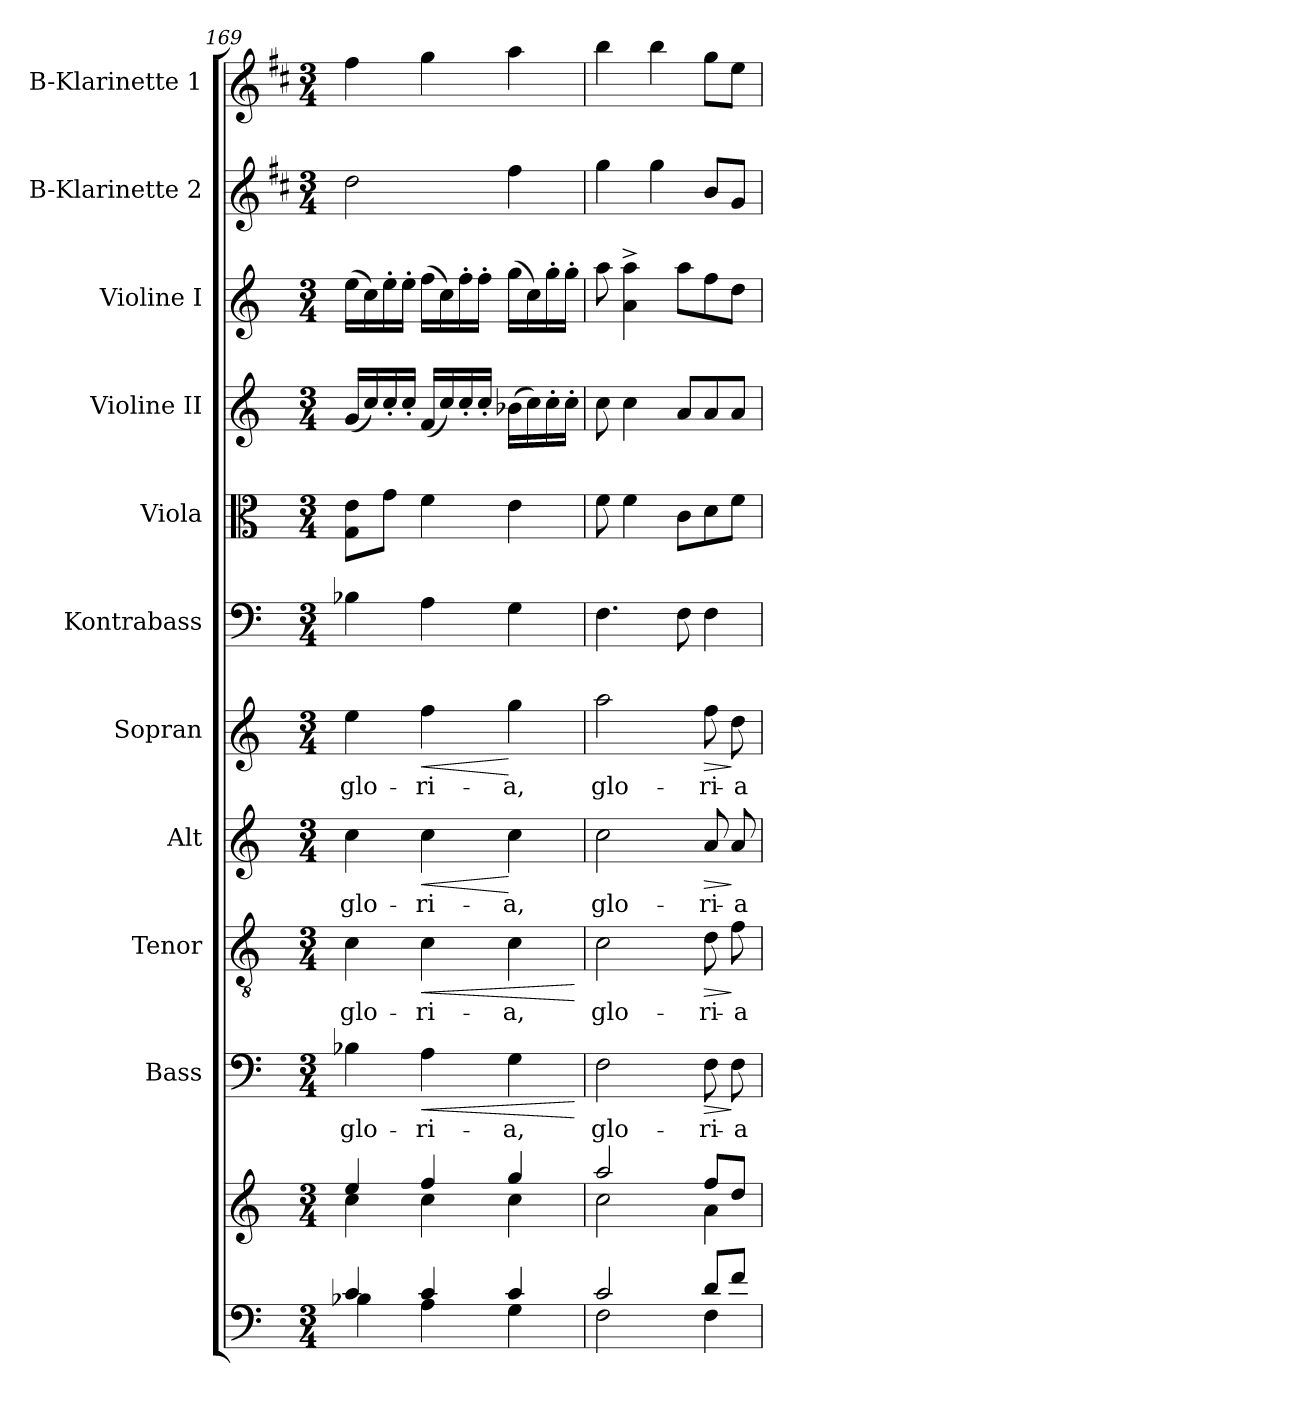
**kern	**kern	**kern	**text	**dynam	**kern	**text	**dynam	**kern	**text	**dynam	**kern	**text	**dynam	**kern	**kern	**kern	**kern	**kern	**kern
*part11	*part11	*part10	*part10	*part10	*part9	*part9	*part9	*part8	*part8	*part8	*part7	*part7	*part7	*part6	*part5	*part4	*part3	*part2	*part1
*staff12	*staff11	*staff10	*staff10	*staff10	*staff9	*staff9	*staff9	*staff8	*staff8	*staff8	*staff7	*staff7	*staff7	*staff6	*staff5	*staff4	*staff3	*staff2	*staff1
*	*	*I"Bass	*	*	*I"Tenor	*	*	*I"Alt	*	*	*I"Sopran	*	*	*I"Kontrabass	*I"Viola	*I"Violine II	*I"Violine I	*I"B-Klarinette 2	*I"B-Klarinette 1
*	*	*I'B.	*	*	*I'T.	*	*	*I'A.	*	*	*I'S.	*	*	*I'Kb.	*I'Vla.	*I'Vl. II	*I'Vl. I	*I'B Kl. 2	*I'B Kl. 1
*clefF4	*clefG2	*clefF4	*	*	*clefGv2	*	*	*clefG2	*	*	*clefG2	*	*	*clefF4	*clefC3	*clefG2	*clefG2	*clefG2	*clefG2
*	*	*	*	*	*	*	*	*	*	*	*	*	*	*ITrd7c12	*	*	*	*ITrd1c2	*ITrd1c2
*k[]	*k[]	*k[]	*	*	*k[]	*	*	*k[]	*	*	*k[]	*	*	*k[]	*k[]	*k[]	*k[]	*k[]	*k[]
*C:	*C:	*C:	*	*	*C:	*	*	*C:	*	*	*C:	*	*	*C:	*C:	*C:	*C:	*C:	*C:
*M3/4	*M3/4	*M3/4	*	*	*M3/4	*	*	*M3/4	*	*	*M3/4	*	*	*M3/4	*M3/4	*M3/4	*M3/4	*M3/4	*M3/4
=169	=169	=169	=169	=169	=169	=169	=169	=169	=169	=169	=169	=169	=169	=169	=169	=169	=169	=169	=169
*^	*^	*	*	*	*	*	*	*	*	*	*	*	*	*	*	*	*	*	*
!	!	!	!	!	!LO:LY:b	!	!	!LO:LY:b	!	!	!LO:LY:b	!	!	!LO:LY:b	!	!	!	!	!	!	!
4c/	4B-X\	4ee/	4cc\	4B-X\	glo-	.	4c\	glo-	.	4cc\	glo-	.	4ee\	glo-	.	4BB-X\	8G\ 8e\L	(<16g/LL	(>16ee\LL	2cc\	4ee\
.	.	.	.	.	.	.	.	.	.	.	.	.	.	.	.	.	.	16cc/)	16cc\)	.	.
.	.	.	.	.	.	.	.	.	.	.	.	.	.	.	.	.	8g\J	16cc'</	16ee'>\	.	.
.	.	.	.	.	.	.	.	.	.	.	.	.	.	.	.	.	.	16cc'</JJ	16ee'>\JJ	.	.
!	!	!	!	!	!LO:LY:b	!LO:HP:b	!	!LO:LY:b	!LO:HP:b	!	!LO:LY:b	!LO:HP:b	!	!LO:LY:b	!LO:HP:b	!	!	!	!	!	!
4c/	4A\	4ff/	4cc\	4A\	-ri-	<	4c\	-ri-	<	4cc\	-ri-	<	4ff\	-ri-	<	4AA\	4f\	(<16f/LL	(>16ff\LL	.	4ff\
.	.	.	.	.	.	.	.	.	.	.	.	.	.	.	.	.	.	16cc/)	16cc\)	.	.
.	.	.	.	.	.	.	.	.	.	.	.	.	.	.	.	.	.	16cc'</	16ff'>\	.	.
.	.	.	.	.	.	.	.	.	.	.	.	.	.	.	.	.	.	16cc'</JJ	16ff'>\JJ	.	.
!	!	!	!	!	!LO:LY:b	!	!	!LO:LY:b	!	!	!LO:LY:b	!	!	!LO:LY:b	!	!	!	!	!	!	!
4c/	4G\	4gg/	4cc\	4G\	-a,	.	4c\	-a,	.	4cc\	-a,	[	4gg\	-a,	[	4GG\	4e\	(>16b-X\LL	(>16gg\LL	4ee\	4gg\
.	.	.	.	.	.	.	.	.	.	.	.	.	.	.	.	.	.	16cc\)	16cc\)	.	.
.	.	.	.	.	.	.	.	.	.	.	.	.	.	.	.	.	.	16cc'>\	16gg'>\	.	.
.	.	.	.	.	.	.	.	.	.	.	.	.	.	.	.	.	.	16cc'>\JJ	16gg'>\JJ	.	.
*v	*v	*	*	*	*	*	*	*	*	*	*	*	*	*	*	*	*	*	*	*	*
*	*v	*v	*	*	*	*	*	*	*	*	*	*	*	*	*	*	*	*	*	*
.	.	.	.	[	.	.	[	.	.	.	.	.	.	.	.	.	.	.	.
=170	=170	=170	=170	=170	=170	=170	=170	=170	=170	=170	=170	=170	=170	=170	=170	=170	=170	=170	=170
*^	*^	*	*	*	*	*	*	*	*	*	*	*	*	*	*	*	*	*	*
!	!	!	!	!	!LO:LY:b	!	!	!LO:LY:b	!	!	!LO:LY:b	!	!	!LO:LY:b	!	!	!	!	!	!	!
2c/	2F\	2aa/	2cc\	2F\	glo-	.	2c\	glo-	.	2cc\	glo-	.	2aa\	glo-	.	4.FF\	8f\	8cc\	8aa\	4ff\	4aa\
.	.	.	.	.	.	.	.	.	.	.	.	.	.	.	.	.	4f\	4cc\	4a\^> 4aa\^>	.	.
.	.	.	.	.	.	.	.	.	.	.	.	.	.	.	.	.	.	.	.	4ff\	4aa\
.	.	.	.	.	.	.	.	.	.	.	.	.	.	.	.	8FF\	8c\L	8a/L	8aa\L	.	.
!	!	!	!	!	!LO:LY:b	!LO:HP:b	!	!LO:LY:b	!LO:HP:b	!	!LO:LY:b	!LO:HP:b	!	!LO:LY:b	!LO:HP:b	!	!	!	!	!	!
8d/L	4F\	8ff/L	4a\	8F\	-ri-	>	8d\	-ri-	>	8a/	-ri-	>	8ff\	-ri-	>	4FF\	8d\	8a/	8ff\	8a/L	8ff\L
!	!	!	!	!	!LO:LY:b	!	!	!LO:LY:b	!	!	!LO:LY:b	!	!	!LO:LY:b	!	!	!	!	!	!	!
8f/J	.	8dd/J	.	8F\	-a	]	8f\	-a	]	8a/	-a	]	8dd\	-a	]	.	8f\J	8a/J	8dd\J	8f/J	8dd\J
*v	*v	*	*	*	*	*	*	*	*	*	*	*	*	*	*	*	*	*	*	*	*
*	*v	*v	*	*	*	*	*	*	*	*	*	*	*	*	*	*	*	*	*	*
=	=	=	=	=	=	=	=	=	=	=	=	=	=	=	=	=	=	=	=
*-	*-	*-	*-	*-	*-	*-	*-	*-	*-	*-	*-	*-	*-	*-	*-	*-	*-	*-	*-
